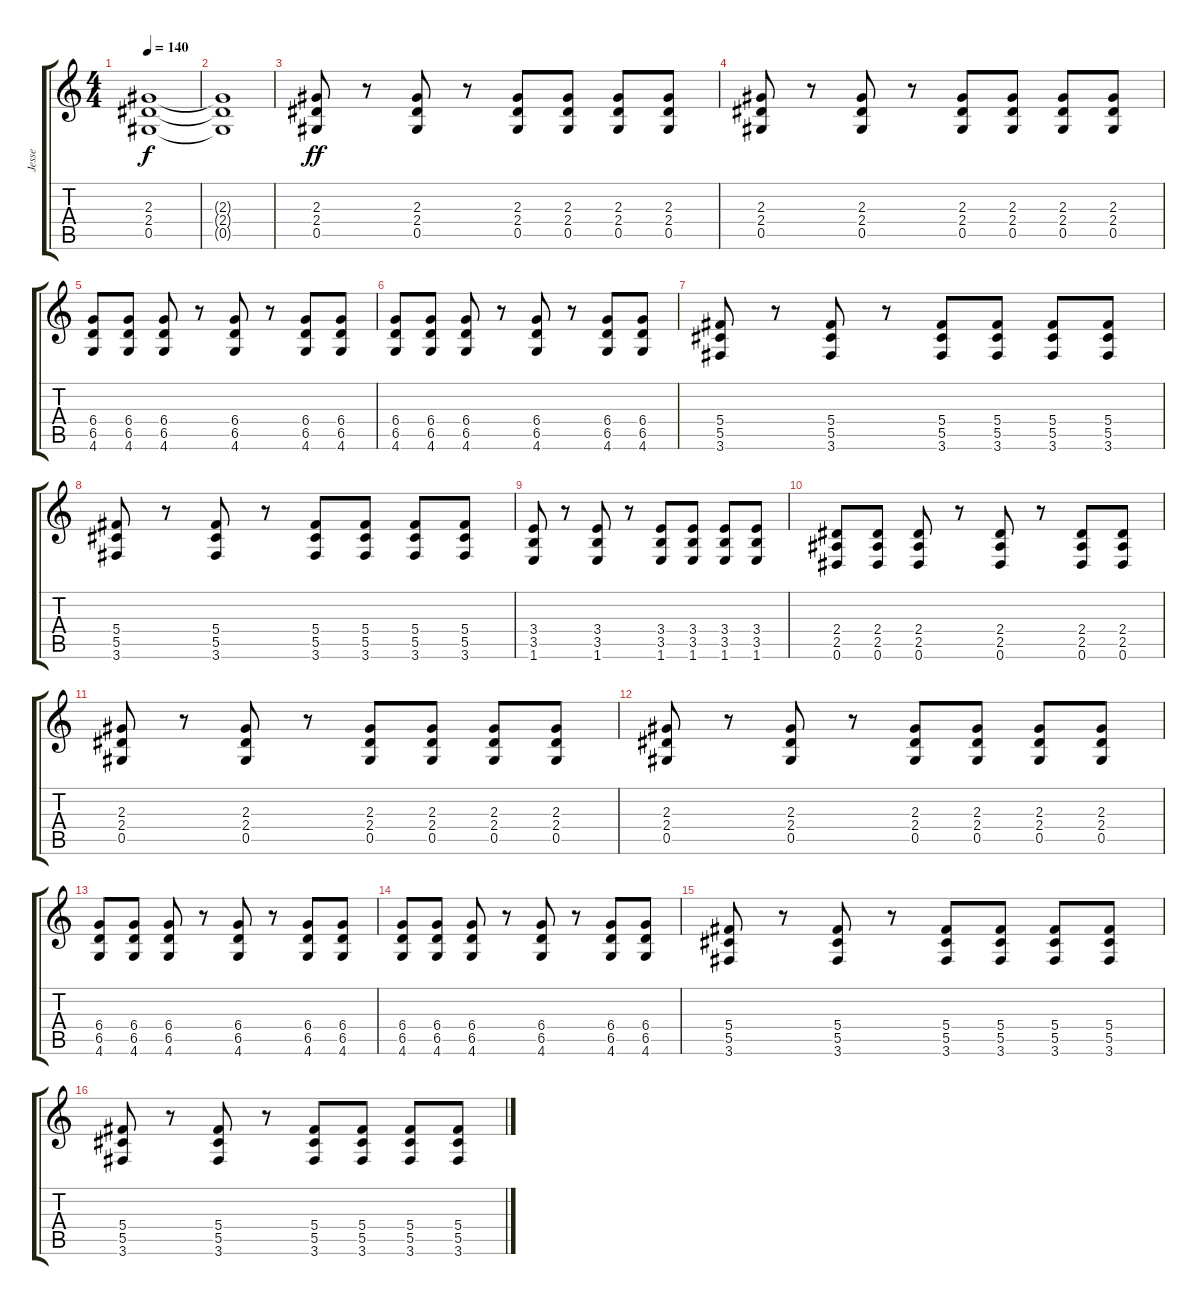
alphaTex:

\track ("Jesse" "Jesse") {instrument overdrivenguitar}
\staff {score tabs}
\tuning (Eb4 Bb3 Gb3 Db3 Ab2 Eb2) {hide}
\ts (4 4)
\tempo 140
\clef g2
\ks c
(2.3 2.4 0.5).1{dy f} |
(2.3{t} 2.4{t} 0.5{t}).1 |
(2.3 2.4 0.5).8{dy ff} r.8 (2.3 2.4 0.5).8 r.8 (2.3 2.4 0.5).8 (2.3 2.4 0.5).8 (2.3 2.4 0.5).8 (2.3 2.4 0.5).8 |
(2.3 2.4 0.5).8 r.8 (2.3 2.4 0.5).8 r.8 (2.3 2.4 0.5).8 (2.3 2.4 0.5).8 (2.3 2.4 0.5).8 (2.3 2.4 0.5).8 |
(6.4 6.5 4.6).8 (6.4 6.5 4.6).8 (6.4 6.5 4.6).8 r.8 (6.4 6.5 4.6).8 r.8 (6.4 6.5 4.6).8 (6.4 6.5 4.6).8 |
(6.4 6.5 4.6).8 (6.4 6.5 4.6).8 (6.4 6.5 4.6).8 r.8 (6.4 6.5 4.6).8 r.8 (6.4 6.5 4.6).8 (6.4 6.5 4.6).8 |
(5.4 5.5 3.6).8 r.8 (5.4 5.5 3.6).8 r.8 (5.4 5.5 3.6).8 (5.4 5.5 3.6).8 (5.4 5.5 3.6).8 (5.4 5.5 3.6).8 |
(5.4 5.5 3.6).8 r.8 (5.4 5.5 3.6).8 r.8 (5.4 5.5 3.6).8 (5.4 5.5 3.6).8 (5.4 5.5 3.6).8 (5.4 5.5 3.6).8 |
(3.4 3.5 1.6).8 r.8 (3.4 3.5 1.6).8 r.8 (3.4 3.5 1.6).8 (3.4 3.5 1.6).8 (3.4 3.5 1.6).8 (3.4 3.5 1.6).8 |
(2.4 2.5 0.6).8 (2.4 2.5 0.6).8 (2.4 2.5 0.6).8 r.8 (2.4 2.5 0.6).8 r.8 (2.4 2.5 0.6).8 (2.4 2.5 0.6).8 |
(2.3 2.4 0.5).8 r.8 (2.3 2.4 0.5).8 r.8 (2.3 2.4 0.5).8 (2.3 2.4 0.5).8 (2.3 2.4 0.5).8 (2.3 2.4 0.5).8 |
(2.3 2.4 0.5).8 r.8 (2.3 2.4 0.5).8 r.8 (2.3 2.4 0.5).8 (2.3 2.4 0.5).8 (2.3 2.4 0.5).8 (2.3 2.4 0.5).8 |
(6.4 6.5 4.6).8 (6.4 6.5 4.6).8 (6.4 6.5 4.6).8 r.8 (6.4 6.5 4.6).8 r.8 (6.4 6.5 4.6).8 (6.4 6.5 4.6).8 |
(6.4 6.5 4.6).8 (6.4 6.5 4.6).8 (6.4 6.5 4.6).8 r.8 (6.4 6.5 4.6).8 r.8 (6.4 6.5 4.6).8 (6.4 6.5 4.6).8 |
(5.4 5.5 3.6).8 r.8 (5.4 5.5 3.6).8 r.8 (5.4 5.5 3.6).8 (5.4 5.5 3.6).8 (5.4 5.5 3.6).8 (5.4 5.5 3.6).8 |
(5.4 5.5 3.6).8 r.8 (5.4 5.5 3.6).8 r.8 (5.4 5.5 3.6).8 (5.4 5.5 3.6).8 (5.4 5.5 3.6).8 (5.4 5.5 3.6).8
